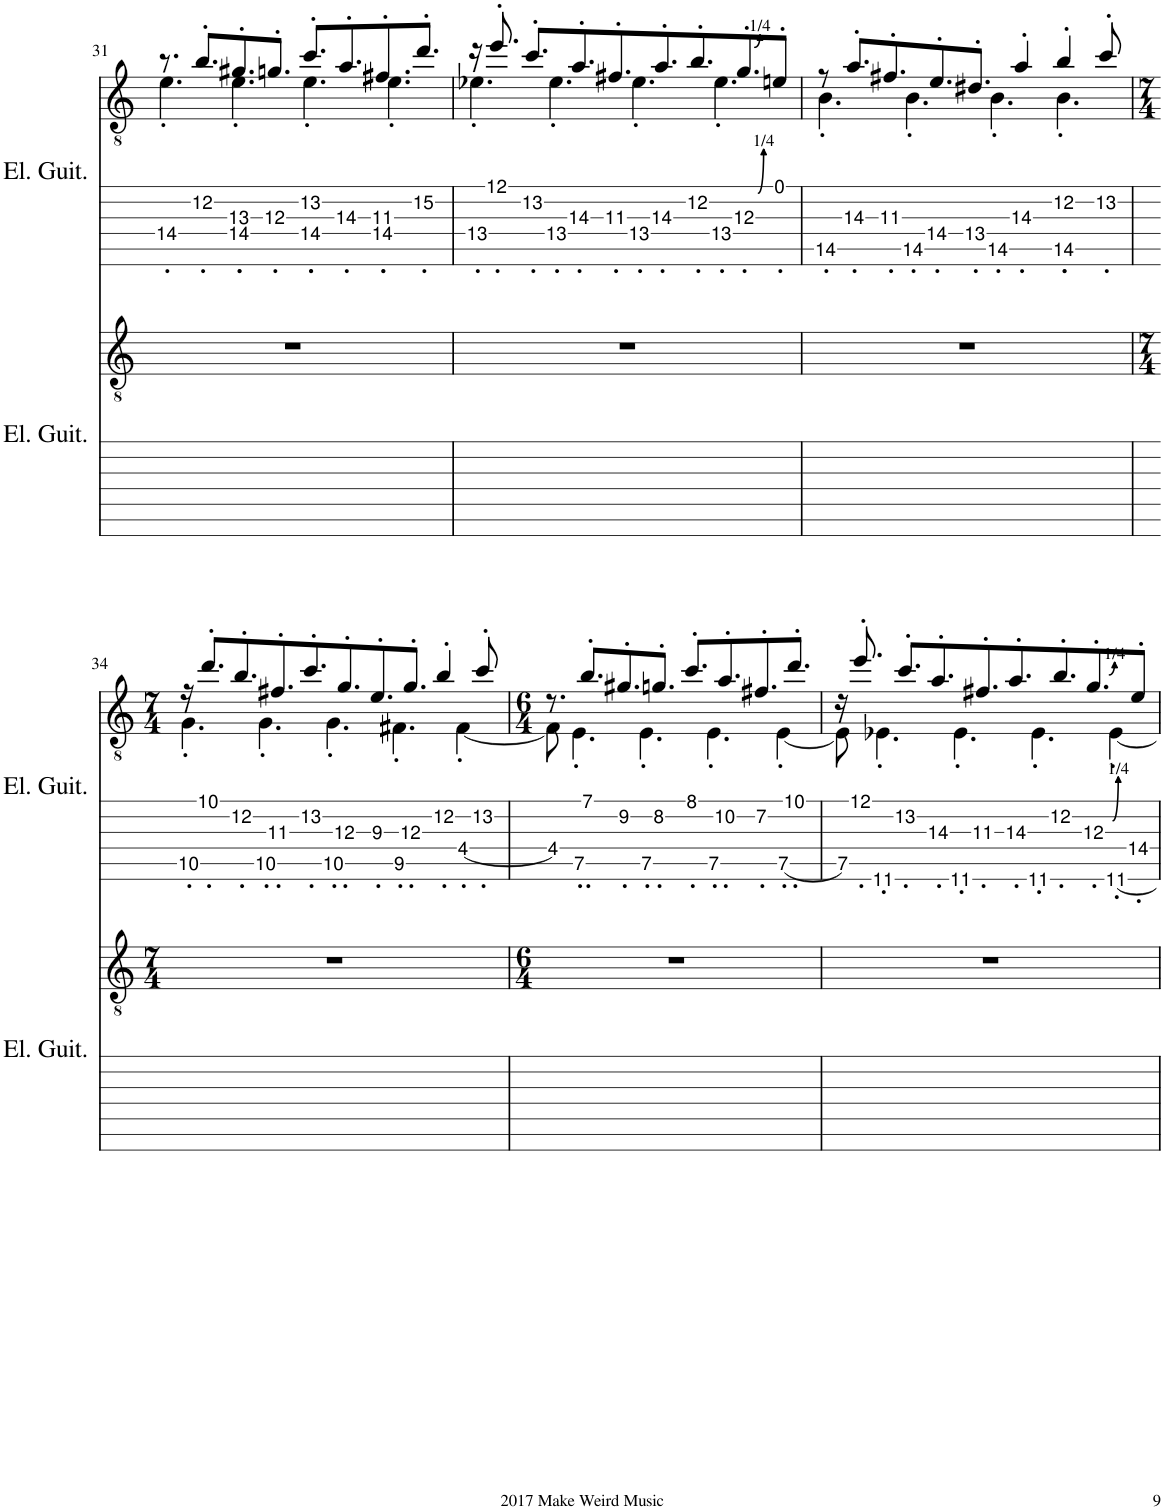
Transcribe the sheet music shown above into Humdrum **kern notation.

**kern	**kern	**kern	**kern
*part2	*part2	*part1	*part1
*staff4	*staff3	*staff2	*staff1
*I"Electric Guitar	*	*I"Electric Guitar	*
*I'El. Guit.	*	*I'El. Guit.	*
!!LO:PB:g=z
*	*clefGv2	*	*clefGv2
*k[]	*k[]	*k[]	*k[]
*M6/4	*M6/4	*M6/4	*M6/4
=31	=31	=31	=31
*	*	*^	*^
1.r	1.r	8.r	4.e'	8.r	4.e'\
.	.	8.b'L	.	8.b'/L	.
.	.	8.g#X'	4.e'	8.g#X'/	4.e'\
.	.	8.gn'J	.	8.gn'/J	.
.	.	8.cc'L	4.e'	8.cc'/L	4.e'\
.	.	8.a'	.	8.a'/	.
.	.	8.f#X'	4.e'	8.f#X'/	4.e'\
.	.	8.dd'J	.	8.dd'/J	.
=32	=32	=32	=32	=32	=32
1.r	1.r	16r	4.e-X'	16r	4.e-X'\
.	.	8.ee'L	.	8.ee'/	.
.	.	8.cc'	.	8.cc'/L	.
.	.	.	4.e-'	.	4.e-'\
.	.	8.a'	.	8.a'/	.
.	.	8.f#X'J	.	8.f#X'/	.
.	.	.	4.e-'	.	4.e-'\
.	.	8.a'L	.	8.a'/	.
.	.	8.b'	.	8.b'/	.
.	.	.	4.e-'	.	4.e-'\
.	.	8.g'	.	8.g'/	.
.	.	8en'J	.	8en'/J	.
=33	=33	=33	=33	=33	=33
1.r	1.r	8r	4.B'	8r	4.B'\
.	.	8.a'L	.	8.a'/L	.
.	.	8.f#X'	.	8.f#X'/	.
.	.	.	4.B'	.	4.B'\
.	.	8.e'	.	8.e'/	.
.	.	8.d#X'J	.	8.d#X'/J	.
.	.	.	4.B'	.	4.B'\
.	.	4a'	.	4a'/	.
.	.	4b'	4.B'	4b'/	4.B'\
.	.	8cc'	.	8cc'/	.
!!LO:LB:g=z	!!
=34	=34	=34	=34	=34	=34
*M7/4	*M7/4	*M7/4	*	*M7/4	*
1..r	1..r	16r	4.G'	16r	4.G'\
.	.	8.dd'L	.	8.dd'/L	.
.	.	8.b'	.	8.b'/	.
.	.	.	4.G'	.	4.G'\
.	.	8.f#X'J	.	8.f#X'/	.
.	.	8.cc'L	.	8.cc'/	.
.	.	.	4.G'	.	4.G'\
.	.	8.g'J	.	8.g'/	.
.	.	8.e'L	.	8.e'/	.
.	.	.	4.F#X'	.	4.F#X'\
.	.	8.g'J	.	8.g'/J	.
.	.	4b'	.	4b'/	.
.	.	.	[4F#'	.	[4F#'\
.	.	8cc'	.	8cc'/	.
=35	=35	=35	=35	=35	=35
*M6/4	*M6/4	*M6/4	*	*M6/4	*
1.r	1.r	8.r	8F#]	8.r	8F#\]
.	.	.	4.E'	.	4.E'\
.	.	8.b'L	.	8.b'/L	.
.	.	8.g#X'	.	8.g#X'/	.
.	.	.	4.E'	.	4.E'\
.	.	8.gn'J	.	8.gn'/J	.
.	.	8.cc'L	.	8.cc'/L	.
.	.	.	4.E'	.	4.E'\
.	.	8.a'	.	8.a'/	.
.	.	8.f#X'	.	8.f#X'/	.
.	.	.	[4E'	.	[4E'\
.	.	8.dd'J	.	8.dd'/J	.
=36	=36	=36	=36	=36	=36
1.r	1.r	16r	8E]	16r	8E\]
.	.	8.ee'L	.	8.ee'/	.
.	.	.	4.E-X'	.	4.E-X'\
.	.	8.cc'	.	8.cc'/L	.
.	.	8.a'	.	8.a'/	.
.	.	.	4.E-'	.	4.E-'\
.	.	8.f#X'J	.	8.f#X'/	.
.	.	8.a'L	.	8.a'/	.
.	.	.	4.E-'	.	4.E-'\
.	.	8.b'	.	8.b'/	.
.	.	8.g'	.	8.g'/	.
.	.	.	[4E-'	.	[4E-'\
.	.	8e'J	.	8e'/J	.
*	*	*v	*v	*	*
*	*	*	*v	*v
=	=	=	=
*-	*-	*-	*-
